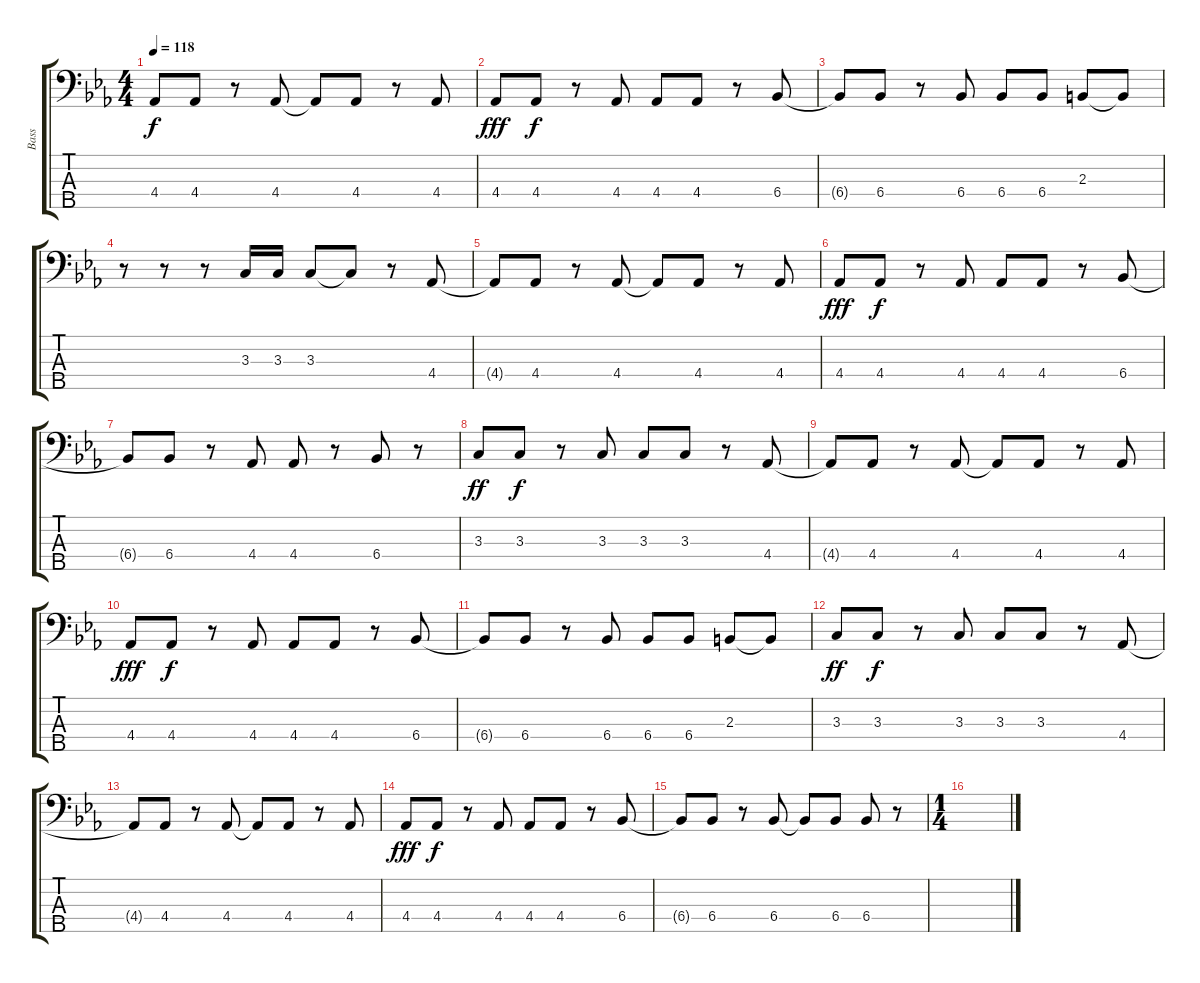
\track ("Bass" "Bass") {instrument electricbassfinger}
\staff {score tabs}
\tuning (G2 D2 A1 E1 B0) {hide}
\ts (4 4)
\tempo 118
\clef f4
\ks cminor
4.4{t}.8{dy f} 4.4.8 r.8 4.4.8 4.4{t}.8 4.4.8 r.8 4.4.8 |
4.4.8{dy fff} 4.4.8{dy f} r.8 4.4.8 4.4.8 4.4.8 r.8 6.4.8 |
6.4{t}.8 6.4.8 r.8 6.4.8 6.4.8 6.4.8 2.3.8 2.3{t}.8 |
r.8 r.8 r.8 3.3.16 3.3.16 3.3.8 3.3{t}.8 r.8 4.4.8 |
4.4{t}.8 4.4.8 r.8 4.4.8 4.4{t}.8 4.4.8 r.8 4.4.8 |
4.4.8{dy fff} 4.4.8{dy f} r.8 4.4.8 4.4.8 4.4.8 r.8 6.4.8 |
6.4{t}.8 6.4.8 r.8 4.4.8 4.4.8 r.8 6.4.8 r.8 |
3.3.8{dy ff} 3.3.8{dy f} r.8 3.3.8 3.3.8 3.3.8 r.8 4.4.8 |
4.4{t}.8 4.4.8 r.8 4.4.8 4.4{t}.8 4.4.8 r.8 4.4.8 |
4.4.8{dy fff} 4.4.8{dy f} r.8 4.4.8 4.4.8 4.4.8 r.8 6.4.8 |
6.4{t}.8 6.4.8 r.8 6.4.8 6.4.8 6.4.8 2.3.8 2.3{t}.8 |
3.3.8{dy ff} 3.3.8{dy f} r.8 3.3.8 3.3.8 3.3.8 r.8 4.4.8 |
4.4{t}.8 4.4.8 r.8 4.4.8 4.4{t}.8 4.4.8 r.8 4.4.8 |
4.4.8{dy fff} 4.4.8{dy f} r.8 4.4.8 4.4.8 4.4.8 r.8 6.4.8 |
6.4{t}.8 6.4.8 r.8 6.4.8 6.4{t}.8 6.4.8 6.4.8 r.8 |
\ts (1 4)
